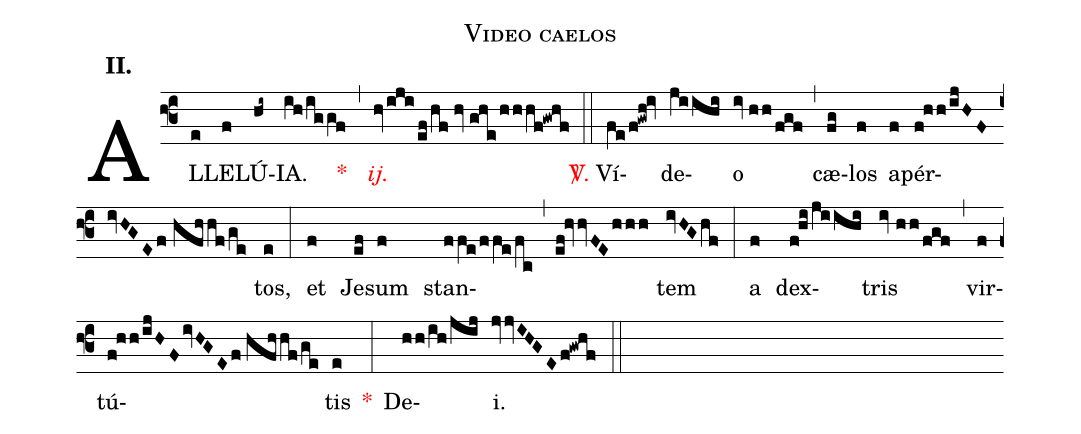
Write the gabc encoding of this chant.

name:Video caelos;
mode:II.;
office-part:Alleluia;
%%
(f3) AL(e)LE(f)LÚ(hi~)IA.(ih/iggf) <v>\red{*}</v>(,) <v>\redit{ij.}</v>(hviji/ef/hf//hv//ghe/hhhf!gwhf) (::) <v>\red{\Vbar.}</v> Ví(fe/f!gwh!iv)de(jiihi)o(iv//hh/fgf) (,) cæ(fg)los(f) a(f)pér(f!hh/ijHF/ivHGEf//hfhhf/ge)tos,(e) (:) et(f) Je(ef)sum(f) stan(ffe/ffe/fc,ef!hvhvFEhhh)tem(ivHGhf) (:) a(f) dex(f!hi/jiihi)tris(iv//hh/fgf) (,) vir(f)tú(f!hh/ijHFivHGEf//hfhhf/ge)tis(e) <v>\red{*}</v>(:) De(hh/ih/jij)i.(jvjvIHGEf!gwhf) (::)
